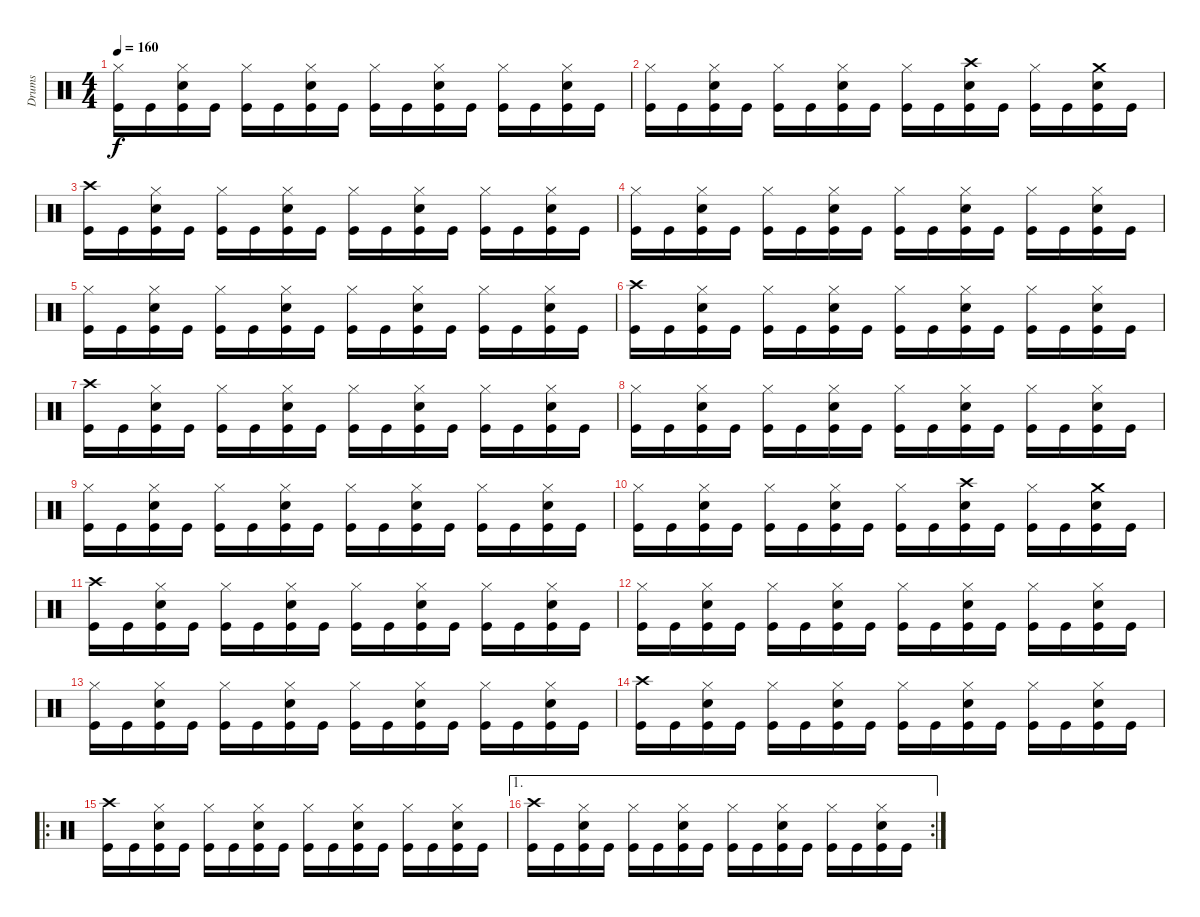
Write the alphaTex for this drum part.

\track ("Drums" "Drums") {instrument percussion}
\staff {score}
\articulation defaults
\ts (4 4)
\tempo 160
\clef neutral
\ks c
("Hi-Hat (closed)" "Kick (hit)").16{dy f} "Kick (hit)".16 ("Hi-Hat (closed)" "Snare (hit) 2" "Kick (hit)").16 "Kick (hit)".16 ("Hi-Hat (closed)" "Kick (hit)").16 "Kick (hit)".16 ("Hi-Hat (closed)" "Snare (hit) 2" "Kick (hit)").16 "Kick (hit)".16 ("Hi-Hat (closed)" "Kick (hit)").16 "Kick (hit)".16 ("Hi-Hat (closed)" "Snare (hit) 2" "Kick (hit)").16 "Kick (hit)".16 ("Hi-Hat (closed)" "Kick (hit)").16 "Kick (hit)".16 ("Hi-Hat (closed)" "Snare (hit) 2" "Kick (hit)").16 "Kick (hit)".16 |
("Hi-Hat (closed)" "Kick (hit)").16 "Kick (hit)".16 ("Hi-Hat (closed)" "Snare (hit) 2" "Kick (hit)").16 "Kick (hit)".16 ("Hi-Hat (closed)" "Kick (hit)").16 "Kick (hit)".16 ("Hi-Hat (closed)" "Snare (hit) 2" "Kick (hit)").16 "Kick (hit)".16 ("Hi-Hat (closed)" "Kick (hit)").16 "Kick (hit)".16 ("Crash high (hit)" "Snare (hit) 2" "Kick (hit)").16 "Kick (hit)".16 ("Hi-Hat (closed)" "Kick (hit)").16 "Kick (hit)".16 ("Crash medium (hit)" "Snare (hit) 2" "Kick (hit)").16 "Kick (hit)".16 |
("Crash high (hit)" "Kick (hit)").16 "Kick (hit)".16 ("Hi-Hat (closed)" "Snare (hit) 2" "Kick (hit)").16 "Kick (hit)".16 ("Hi-Hat (closed)" "Kick (hit)").16 "Kick (hit)".16 ("Hi-Hat (closed)" "Snare (hit) 2" "Kick (hit)").16 "Kick (hit)".16 ("Hi-Hat (closed)" "Kick (hit)").16 "Kick (hit)".16 ("Hi-Hat (closed)" "Snare (hit) 2" "Kick (hit)").16 "Kick (hit)".16 ("Hi-Hat (closed)" "Kick (hit)").16 "Kick (hit)".16 ("Hi-Hat (closed)" "Snare (hit) 2" "Kick (hit)").16 "Kick (hit)".16 |
("Hi-Hat (closed)" "Kick (hit)").16 "Kick (hit)".16 ("Hi-Hat (closed)" "Snare (hit) 2" "Kick (hit)").16 "Kick (hit)".16 ("Hi-Hat (closed)" "Kick (hit)").16 "Kick (hit)".16 ("Hi-Hat (closed)" "Snare (hit) 2" "Kick (hit)").16 "Kick (hit)".16 ("Hi-Hat (closed)" "Kick (hit)").16 "Kick (hit)".16 ("Hi-Hat (closed)" "Snare (hit) 2" "Kick (hit)").16 "Kick (hit)".16 ("Hi-Hat (closed)" "Kick (hit)").16 "Kick (hit)".16 ("Hi-Hat (closed)" "Snare (hit) 2" "Kick (hit)").16 "Kick (hit)".16 |
("Hi-Hat (closed)" "Kick (hit)").16 "Kick (hit)".16 ("Hi-Hat (closed)" "Snare (hit) 2" "Kick (hit)").16 "Kick (hit)".16 ("Hi-Hat (closed)" "Kick (hit)").16 "Kick (hit)".16 ("Hi-Hat (closed)" "Snare (hit) 2" "Kick (hit)").16 "Kick (hit)".16 ("Hi-Hat (closed)" "Kick (hit)").16 "Kick (hit)".16 ("Hi-Hat (closed)" "Snare (hit) 2" "Kick (hit)").16 "Kick (hit)".16 ("Hi-Hat (closed)" "Kick (hit)").16 "Kick (hit)".16 ("Hi-Hat (closed)" "Snare (hit) 2" "Kick (hit)").16 "Kick (hit)".16 |
("Crash high (hit)" "Kick (hit)").16 "Kick (hit)".16 ("Hi-Hat (closed)" "Snare (hit) 2" "Kick (hit)").16 "Kick (hit)".16 ("Hi-Hat (closed)" "Kick (hit)").16 "Kick (hit)".16 ("Hi-Hat (closed)" "Snare (hit) 2" "Kick (hit)").16 "Kick (hit)".16 ("Hi-Hat (closed)" "Kick (hit)").16 "Kick (hit)".16 ("Hi-Hat (closed)" "Snare (hit) 2" "Kick (hit)").16 "Kick (hit)".16 ("Hi-Hat (closed)" "Kick (hit)").16 "Kick (hit)".16 ("Hi-Hat (closed)" "Snare (hit) 2" "Kick (hit)").16 "Kick (hit)".16 |
("Crash high (hit)" "Kick (hit)").16 "Kick (hit)".16 ("Hi-Hat (closed)" "Snare (hit) 2" "Kick (hit)").16 "Kick (hit)".16 ("Hi-Hat (closed)" "Kick (hit)").16 "Kick (hit)".16 ("Hi-Hat (closed)" "Snare (hit) 2" "Kick (hit)").16 "Kick (hit)".16 ("Hi-Hat (closed)" "Kick (hit)").16 "Kick (hit)".16 ("Hi-Hat (closed)" "Snare (hit) 2" "Kick (hit)").16 "Kick (hit)".16 ("Hi-Hat (closed)" "Kick (hit)").16 "Kick (hit)".16 ("Hi-Hat (closed)" "Snare (hit) 2" "Kick (hit)").16 "Kick (hit)".16 |
("Hi-Hat (closed)" "Kick (hit)").16 "Kick (hit)".16 ("Hi-Hat (closed)" "Snare (hit) 2" "Kick (hit)").16 "Kick (hit)".16 ("Hi-Hat (closed)" "Kick (hit)").16 "Kick (hit)".16 ("Hi-Hat (closed)" "Snare (hit) 2" "Kick (hit)").16 "Kick (hit)".16 ("Hi-Hat (closed)" "Kick (hit)").16 "Kick (hit)".16 ("Hi-Hat (closed)" "Snare (hit) 2" "Kick (hit)").16 "Kick (hit)".16 ("Hi-Hat (closed)" "Kick (hit)").16 "Kick (hit)".16 ("Hi-Hat (closed)" "Snare (hit) 2" "Kick (hit)").16 "Kick (hit)".16 |
("Hi-Hat (closed)" "Kick (hit)").16 "Kick (hit)".16 ("Hi-Hat (closed)" "Snare (hit) 2" "Kick (hit)").16 "Kick (hit)".16 ("Hi-Hat (closed)" "Kick (hit)").16 "Kick (hit)".16 ("Hi-Hat (closed)" "Snare (hit) 2" "Kick (hit)").16 "Kick (hit)".16 ("Hi-Hat (closed)" "Kick (hit)").16 "Kick (hit)".16 ("Hi-Hat (closed)" "Snare (hit) 2" "Kick (hit)").16 "Kick (hit)".16 ("Hi-Hat (closed)" "Kick (hit)").16 "Kick (hit)".16 ("Hi-Hat (closed)" "Snare (hit) 2" "Kick (hit)").16 "Kick (hit)".16 |
("Hi-Hat (closed)" "Kick (hit)").16 "Kick (hit)".16 ("Hi-Hat (closed)" "Snare (hit) 2" "Kick (hit)").16 "Kick (hit)".16 ("Hi-Hat (closed)" "Kick (hit)").16 "Kick (hit)".16 ("Hi-Hat (closed)" "Snare (hit) 2" "Kick (hit)").16 "Kick (hit)".16 ("Hi-Hat (closed)" "Kick (hit)").16 "Kick (hit)".16 ("Crash high (hit)" "Snare (hit) 2" "Kick (hit)").16 "Kick (hit)".16 ("Hi-Hat (closed)" "Kick (hit)").16 "Kick (hit)".16 ("Crash medium (hit)" "Snare (hit) 2" "Kick (hit)").16 "Kick (hit)".16 |
("Crash high (hit)" "Kick (hit)").16 "Kick (hit)".16 ("Hi-Hat (closed)" "Snare (hit) 2" "Kick (hit)").16 "Kick (hit)".16 ("Hi-Hat (closed)" "Kick (hit)").16 "Kick (hit)".16 ("Hi-Hat (closed)" "Snare (hit) 2" "Kick (hit)").16 "Kick (hit)".16 ("Hi-Hat (closed)" "Kick (hit)").16 "Kick (hit)".16 ("Hi-Hat (closed)" "Snare (hit) 2" "Kick (hit)").16 "Kick (hit)".16 ("Hi-Hat (closed)" "Kick (hit)").16 "Kick (hit)".16 ("Hi-Hat (closed)" "Snare (hit) 2" "Kick (hit)").16 "Kick (hit)".16 |
("Hi-Hat (closed)" "Kick (hit)").16 "Kick (hit)".16 ("Hi-Hat (closed)" "Snare (hit) 2" "Kick (hit)").16 "Kick (hit)".16 ("Hi-Hat (closed)" "Kick (hit)").16 "Kick (hit)".16 ("Hi-Hat (closed)" "Snare (hit) 2" "Kick (hit)").16 "Kick (hit)".16 ("Hi-Hat (closed)" "Kick (hit)").16 "Kick (hit)".16 ("Hi-Hat (closed)" "Snare (hit) 2" "Kick (hit)").16 "Kick (hit)".16 ("Hi-Hat (closed)" "Kick (hit)").16 "Kick (hit)".16 ("Hi-Hat (closed)" "Snare (hit) 2" "Kick (hit)").16 "Kick (hit)".16 |
("Hi-Hat (closed)" "Kick (hit)").16 "Kick (hit)".16 ("Hi-Hat (closed)" "Snare (hit) 2" "Kick (hit)").16 "Kick (hit)".16 ("Hi-Hat (closed)" "Kick (hit)").16 "Kick (hit)".16 ("Hi-Hat (closed)" "Snare (hit) 2" "Kick (hit)").16 "Kick (hit)".16 ("Hi-Hat (closed)" "Kick (hit)").16 "Kick (hit)".16 ("Hi-Hat (closed)" "Snare (hit) 2" "Kick (hit)").16 "Kick (hit)".16 ("Hi-Hat (closed)" "Kick (hit)").16 "Kick (hit)".16 ("Hi-Hat (closed)" "Snare (hit) 2" "Kick (hit)").16 "Kick (hit)".16 |
("Crash high (hit)" "Kick (hit)").16 "Kick (hit)".16 ("Hi-Hat (closed)" "Snare (hit) 2" "Kick (hit)").16 "Kick (hit)".16 ("Hi-Hat (closed)" "Kick (hit)").16 "Kick (hit)".16 ("Hi-Hat (closed)" "Snare (hit) 2" "Kick (hit)").16 "Kick (hit)".16 ("Hi-Hat (closed)" "Kick (hit)").16 "Kick (hit)".16 ("Hi-Hat (closed)" "Snare (hit) 2" "Kick (hit)").16 "Kick (hit)".16 ("Hi-Hat (closed)" "Kick (hit)").16 "Kick (hit)".16 ("Hi-Hat (closed)" "Snare (hit) 2" "Kick (hit)").16 "Kick (hit)".16 |
\ro
("Crash high (hit)" "Kick (hit)").16 "Kick (hit)".16 ("Hi-Hat (closed)" "Snare (hit) 2" "Kick (hit)").16 "Kick (hit)".16 ("Hi-Hat (closed)" "Kick (hit)").16 "Kick (hit)".16 ("Hi-Hat (closed)" "Snare (hit) 2" "Kick (hit)").16 "Kick (hit)".16 ("Hi-Hat (closed)" "Kick (hit)").16 "Kick (hit)".16 ("Hi-Hat (closed)" "Snare (hit) 2" "Kick (hit)").16 "Kick (hit)".16 ("Hi-Hat (closed)" "Kick (hit)").16 "Kick (hit)".16 ("Hi-Hat (closed)" "Snare (hit) 2" "Kick (hit)").16 "Kick (hit)".16 |
\ae 1
\rc 2
("Crash high (hit)" "Kick (hit)").16 "Kick (hit)".16 ("Hi-Hat (closed)" "Snare (hit) 2" "Kick (hit)").16 "Kick (hit)".16 ("Hi-Hat (closed)" "Kick (hit)").16 "Kick (hit)".16 ("Hi-Hat (closed)" "Snare (hit) 2" "Kick (hit)").16 "Kick (hit)".16 ("Hi-Hat (closed)" "Kick (hit)").16 "Kick (hit)".16 ("Hi-Hat (closed)" "Snare (hit) 2" "Kick (hit)").16 "Kick (hit)".16 ("Hi-Hat (closed)" "Kick (hit)").16 "Kick (hit)".16 ("Hi-Hat (closed)" "Snare (hit) 2" "Kick (hit)").16 "Kick (hit)".16
